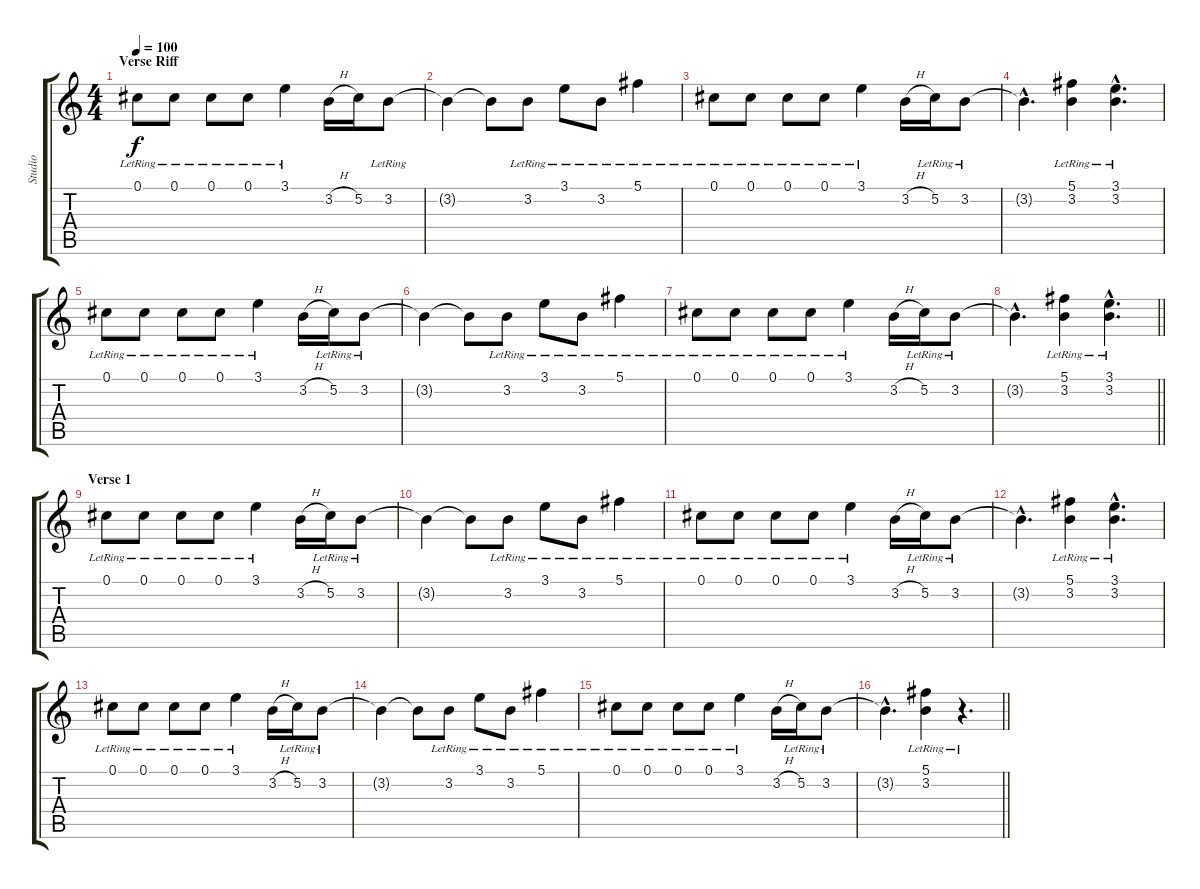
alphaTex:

\track ("Studio" "Studio") {instrument acousticguitarsteel}
\staff {score tabs}
\tuning (Db4 Ab3 E3 B2 Gb2 Db2) {hide}
\ts (4 4)
\section ("" "Verse Riff")
\tempo 100
\clef g2
\ks c
0.1{lr}.8{dy f} 0.1{lr}.8 0.1{lr}.8 0.1{lr}.8 3.1{lr}.4 3.2{h}.16 5.2.16 3.2{lr}.8 |
3.2{t}.4 3.2{t}.8 3.2{lr}.8 3.1{lr}.8 3.2{lr}.8 5.1{lr}.4 |
0.1{lr}.8 0.1{lr}.8 0.1{lr}.8 0.1{lr}.8 3.1{lr}.4 3.2{h}.16 5.2{lr}.16 3.2{lr}.8 |
3.2{hac t}.4{d} (5.1{lr} 3.2{lr}).4 (3.1{hac lr} 3.2{hac lr}).4{d} |
0.1{lr}.8 0.1{lr}.8 0.1{lr}.8 0.1{lr}.8 3.1{lr}.4 3.2{h}.16 5.2{lr}.16 3.2{lr}.8 |
3.2{t}.4 3.2{t}.8 3.2{lr}.8 3.1{lr}.8 3.2{lr}.8 5.1{lr}.4 |
0.1{lr}.8 0.1{lr}.8 0.1{lr}.8 0.1{lr}.8 3.1{lr}.4 3.2{h}.16 5.2{lr}.16 3.2{lr}.8 |
\barLineRight lightlight
3.2{hac t}.4{d} (5.1{lr} 3.2{lr}).4 (3.1{hac lr} 3.2{hac lr}).4{d} |
\section ("" "Verse 1")
0.1{lr}.8 0.1{lr}.8 0.1{lr}.8 0.1{lr}.8 3.1{lr}.4 3.2{h}.16 5.2{lr}.16 3.2{lr}.8 |
3.2{t}.4 3.2{t}.8 3.2{lr}.8 3.1{lr}.8 3.2{lr}.8 5.1{lr}.4 |
0.1{lr}.8 0.1{lr}.8 0.1{lr}.8 0.1{lr}.8 3.1{lr}.4 3.2{h}.16 5.2{lr}.16 3.2{lr}.8 |
3.2{hac t}.4{d} (5.1{lr} 3.2{lr}).4 (3.1{hac lr} 3.2{hac lr}).4{d} |
0.1{lr}.8 0.1{lr}.8 0.1{lr}.8 0.1{lr}.8 3.1{lr}.4 3.2{h}.16 5.2{lr}.16 3.2{lr}.8 |
3.2{t}.4 3.2{t}.8 3.2{lr}.8 3.1{lr}.8 3.2{lr}.8 5.1{lr}.4 |
0.1{lr}.8 0.1{lr}.8 0.1{lr}.8 0.1{lr}.8 3.1{lr}.4 3.2{h}.16 5.2{lr}.16 3.2{lr}.8 |
\barLineRight lightlight
3.2{hac t}.4{d} (5.1{lr} 3.2{lr}).4 r.4{d}
